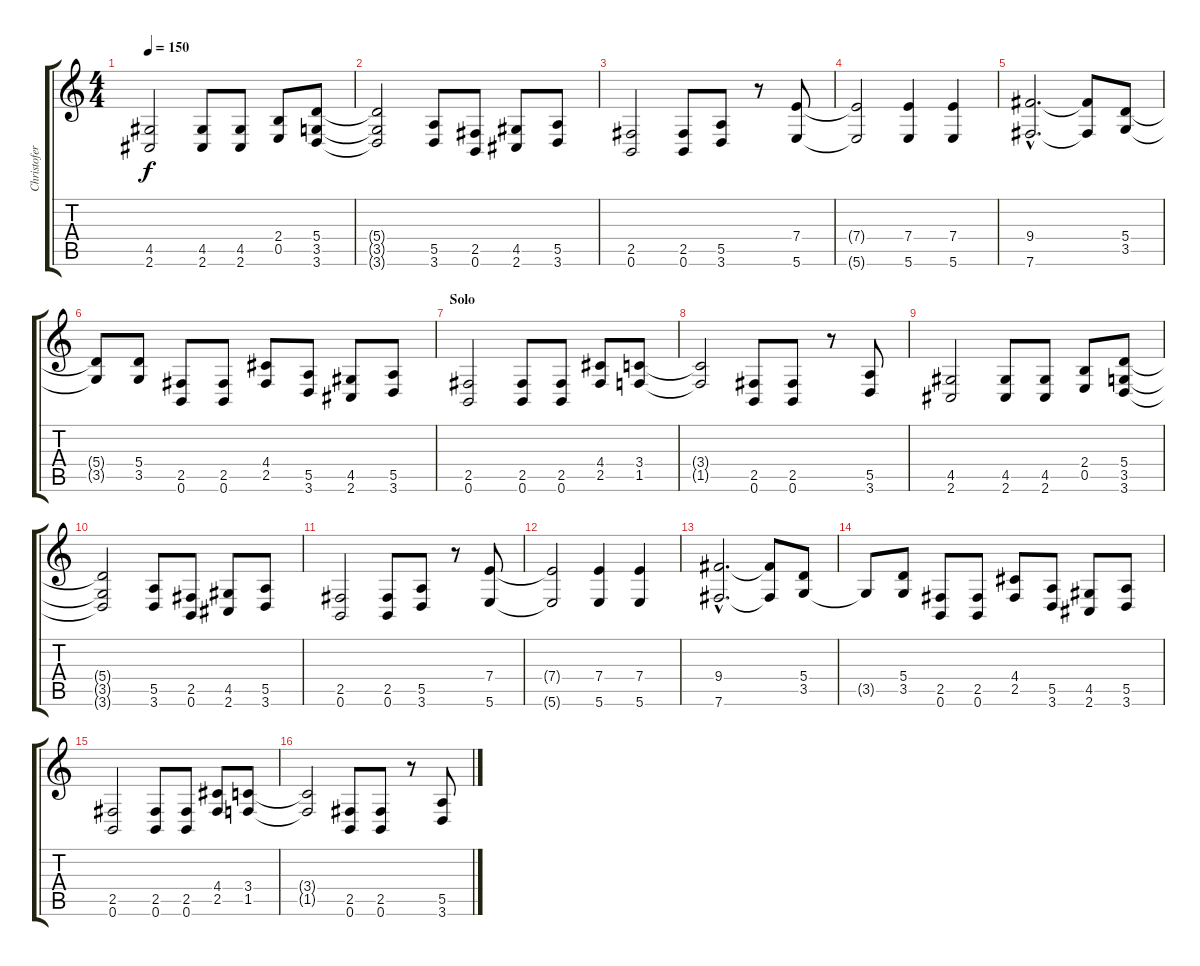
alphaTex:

\track ("Christofer" "Christofer") {instrument distortionguitar}
\staff {score tabs}
\tuning (B3 Gb3 D3 A2 E2 B1) {hide}
\ts (4 4)
\tempo 150
\clef g2
\ks c
(4.5 2.6).2{dy f} (4.5 2.6).8 (4.5 2.6).8 (2.4 0.5).8 (5.4 3.5 3.6).8 |
(5.4{t} 3.5{t} 3.6{t}).2 (5.5 3.6).8 (2.5 0.6).8 (4.5 2.6).8 (5.5 3.6).8 |
(2.5 0.6).2 (2.5 0.6).8 (5.5 3.6).8 r.8 (7.4 5.6).8 |
(7.4{t} 5.6{t}).2 (7.4 5.6).4 (7.4 5.6).4 |
(9.4{hac} 7.6{hac}).2{d} (9.4{t} 7.6{t}).8 (5.4 3.5).8 |
(5.4{t} 3.5{t}).8 (5.4 3.5).8 (2.5 0.6).8 (2.5 0.6).8 (4.4 2.5).8 (5.5 3.6).8 (4.5 2.6).8 (5.5 3.6).8 |
\section ("" "Solo")
(2.5 0.6).2 (2.5 0.6).8 (2.5 0.6).8 (4.4 2.5).8 (3.4 1.5).8 |
(3.4{t} 1.5{t}).2 (2.5 0.6).8 (2.5 0.6).8 r.8 (5.5 3.6).8 |
(4.5 2.6).2 (4.5 2.6).8 (4.5 2.6).8 (2.4 0.5).8 (5.4 3.5 3.6).8 |
(5.4{t} 3.5{t} 3.6{t}).2 (5.5 3.6).8 (2.5 0.6).8 (4.5 2.6).8 (5.5 3.6).8 |
(2.5 0.6).2 (2.5 0.6).8 (5.5 3.6).8 r.8 (7.4 5.6).8 |
(7.4{t} 5.6{t}).2 (7.4 5.6).4 (7.4 5.6).4 |
(9.4{hac} 7.6{hac}).2{d} (9.4{t} 7.6{t}).8 (5.4 3.5).8 |
3.5{t}.8 (5.4 3.5).8 (2.5 0.6).8 (2.5 0.6).8 (4.4 2.5).8 (5.5 3.6).8 (4.5 2.6).8 (5.5 3.6).8 |
(2.5 0.6).2 (2.5 0.6).8 (2.5 0.6).8 (4.4 2.5).8 (3.4 1.5).8 |
(3.4{t} 1.5{t}).2 (2.5 0.6).8 (2.5 0.6).8 r.8 (5.5 3.6).8
